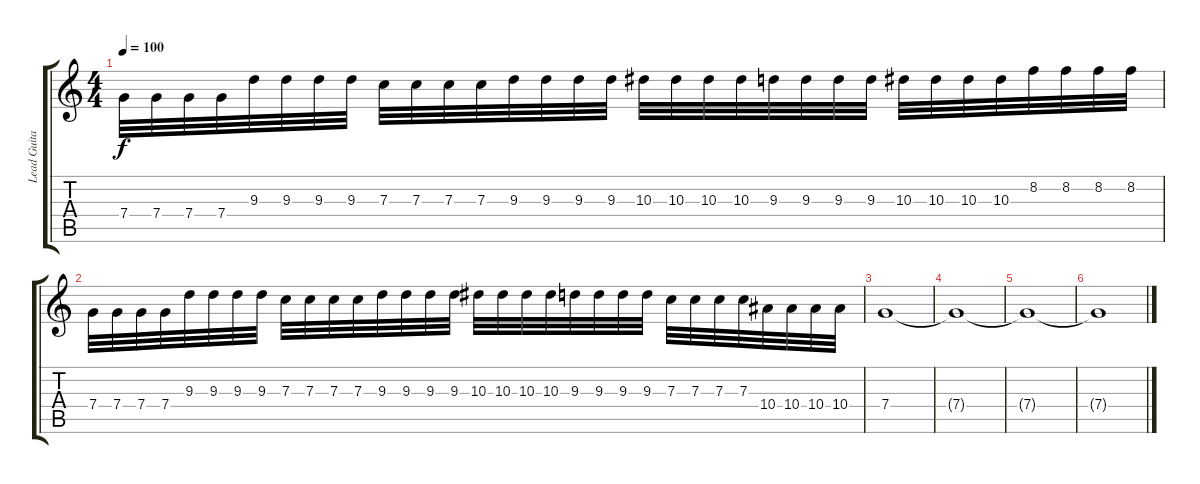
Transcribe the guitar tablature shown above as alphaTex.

\track ("Lead Guitar (Left track)" "Lead Guita") {instrument distortionguitar}
\staff {score tabs}
\tuning (D4 A3 F3 C3 G2 D2) {hide}
\ts (4 4)
\tempo 100
\clef g2
\ks c
7.4.32{dy f} 7.4.32 7.4.32 7.4.32 9.3.32 9.3.32 9.3.32 9.3.32 7.3.32 7.3.32 7.3.32 7.3.32 9.3.32 9.3.32 9.3.32 9.3.32 10.3.32 10.3.32 10.3.32 10.3.32 9.3.32 9.3.32 9.3.32 9.3.32 10.3.32 10.3.32 10.3.32 10.3.32 8.2.32 8.2.32 8.2.32 8.2.32 |
7.4.32 7.4.32 7.4.32 7.4.32 9.3.32 9.3.32 9.3.32 9.3.32 7.3.32 7.3.32 7.3.32 7.3.32 9.3.32 9.3.32 9.3.32 9.3.32 10.3.32 10.3.32 10.3.32 10.3.32 9.3.32 9.3.32 9.3.32 9.3.32 7.3.32 7.3.32 7.3.32 7.3.32 10.4.32 10.4.32 10.4.32 10.4.32 |
7.4.1 |
7.4{t}.1 |
7.4{t}.1 |
7.4{t}.1
